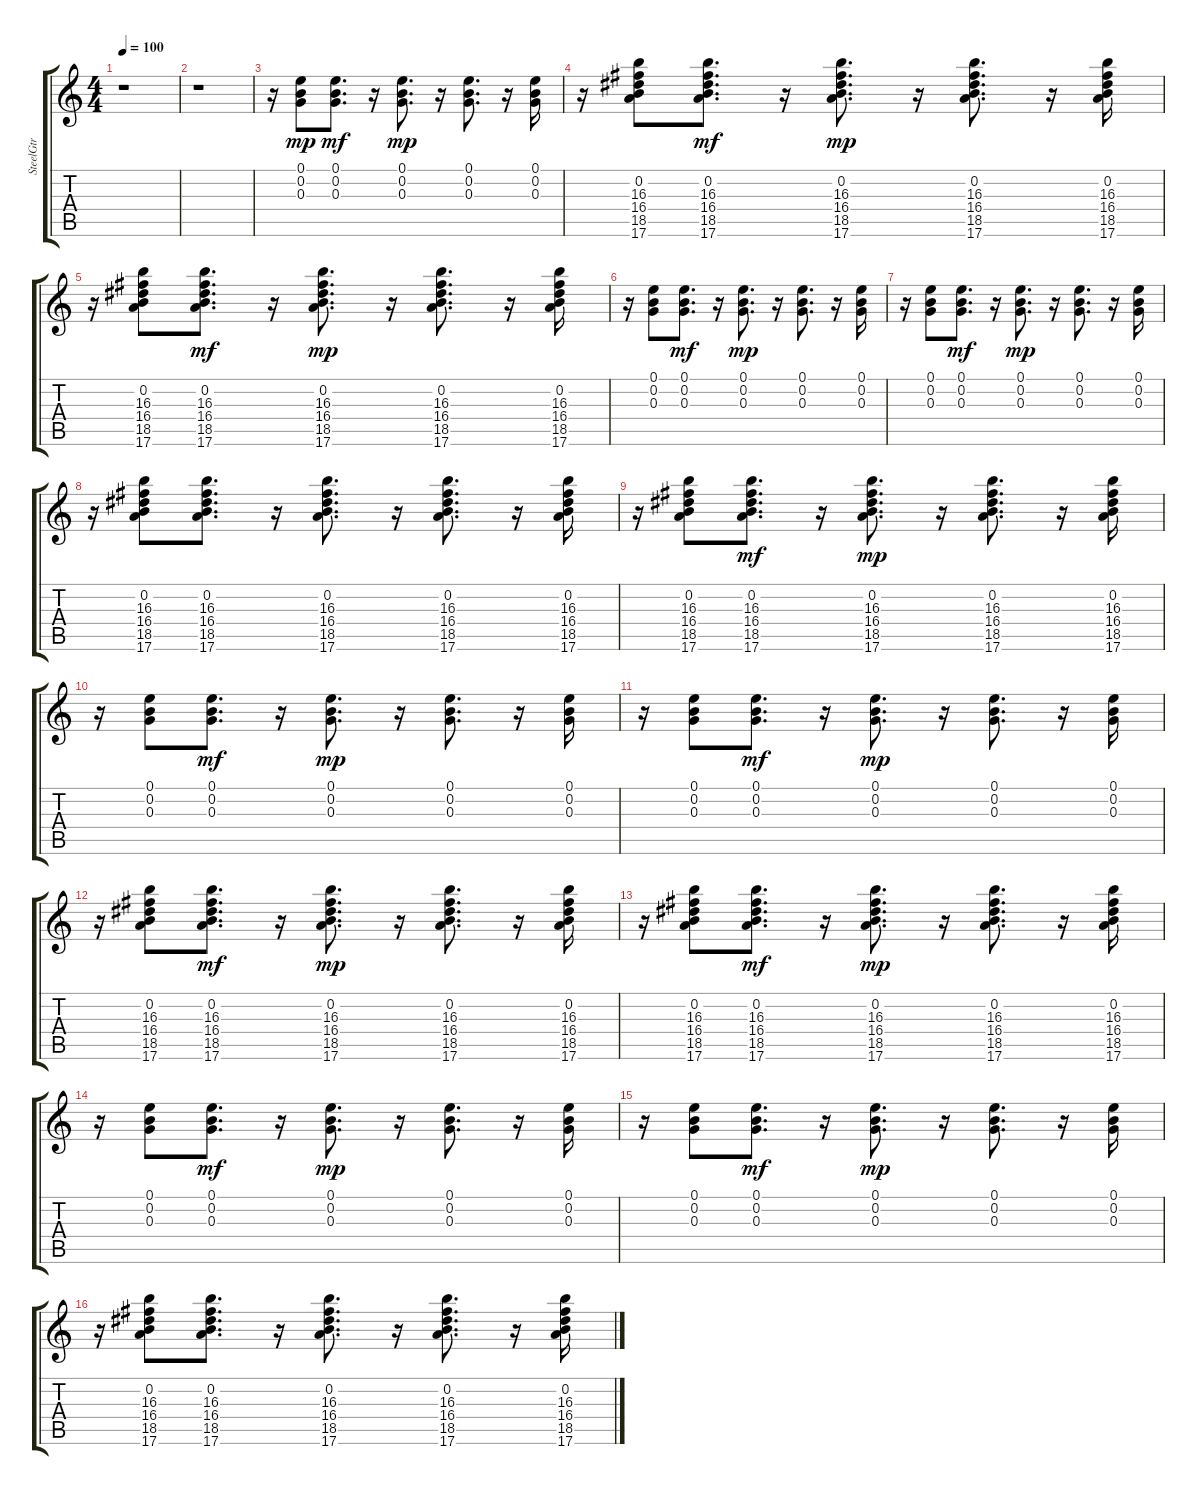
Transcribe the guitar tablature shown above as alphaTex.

\track ("SteelGtr" "SteelGtr") {instrument acousticguitarsteel}
\staff {score tabs}
\tuning (E4 B3 G3 D3 A2 E2) {hide}
\ts (4 4)
\tempo 100
\clef g2
\ks c
r.1{dy f} |
r.1 |
r.16 (0.1 0.2 0.3).8{dy mp} (0.1 0.2 0.3).8{d dy mf} r.16 (0.1 0.2 0.3).8{d dy mp} r.16 (0.1 0.2 0.3).8{d} r.16 (0.1 0.2 0.3).16 |
r.16 (0.2 16.3 16.4 18.5 17.6).8 (0.2 16.3 16.4 18.5 17.6).8{d dy mf} r.16 (0.2 16.3 16.4 18.5 17.6).8{d dy mp} r.16 (0.2 16.3 16.4 18.5 17.6).8{d} r.16 (0.2 16.3 16.4 18.5 17.6).16 |
r.16 (0.2 16.3 16.4 18.5 17.6).8 (0.2 16.3 16.4 18.5 17.6).8{d dy mf} r.16 (0.2 16.3 16.4 18.5 17.6).8{d dy mp} r.16 (0.2 16.3 16.4 18.5 17.6).8{d} r.16 (0.2 16.3 16.4 18.5 17.6).16 |
r.16 (0.1 0.2 0.3).8 (0.1 0.2 0.3).8{d dy mf} r.16 (0.1 0.2 0.3).8{d dy mp} r.16 (0.1 0.2 0.3).8{d} r.16 (0.1 0.2 0.3).16 |
r.16 (0.1 0.2 0.3).8 (0.1 0.2 0.3).8{d dy mf} r.16 (0.1 0.2 0.3).8{d dy mp} r.16 (0.1 0.2 0.3).8{d} r.16 (0.1 0.2 0.3).16 |
r.16 (0.2 16.3 16.4 18.5 17.6).8 (0.2 16.3 16.4 18.5 17.6).8{d} r.16 (0.2 16.3 16.4 18.5 17.6).8{d} r.16 (0.2 16.3 16.4 18.5 17.6).8{d} r.16 (0.2 16.3 16.4 18.5 17.6).16 |
r.16 (0.2 16.3 16.4 18.5 17.6).8 (0.2 16.3 16.4 18.5 17.6).8{d dy mf} r.16 (0.2 16.3 16.4 18.5 17.6).8{d dy mp} r.16 (0.2 16.3 16.4 18.5 17.6).8{d} r.16 (0.2 16.3 16.4 18.5 17.6).16 |
r.16 (0.1 0.2 0.3).8 (0.1 0.2 0.3).8{d dy mf} r.16 (0.1 0.2 0.3).8{d dy mp} r.16 (0.1 0.2 0.3).8{d} r.16 (0.1 0.2 0.3).16 |
r.16 (0.1 0.2 0.3).8 (0.1 0.2 0.3).8{d dy mf} r.16 (0.1 0.2 0.3).8{d dy mp} r.16 (0.1 0.2 0.3).8{d} r.16 (0.1 0.2 0.3).16 |
r.16 (0.2 16.3 16.4 18.5 17.6).8 (0.2 16.3 16.4 18.5 17.6).8{d dy mf} r.16 (0.2 16.3 16.4 18.5 17.6).8{d dy mp} r.16 (0.2 16.3 16.4 18.5 17.6).8{d} r.16 (0.2 16.3 16.4 18.5 17.6).16 |
r.16 (0.2 16.3 16.4 18.5 17.6).8 (0.2 16.3 16.4 18.5 17.6).8{d dy mf} r.16 (0.2 16.3 16.4 18.5 17.6).8{d dy mp} r.16 (0.2 16.3 16.4 18.5 17.6).8{d} r.16 (0.2 16.3 16.4 18.5 17.6).16 |
r.16 (0.1 0.2 0.3).8 (0.1 0.2 0.3).8{d dy mf} r.16 (0.1 0.2 0.3).8{d dy mp} r.16 (0.1 0.2 0.3).8{d} r.16 (0.1 0.2 0.3).16 |
r.16 (0.1 0.2 0.3).8 (0.1 0.2 0.3).8{d dy mf} r.16 (0.1 0.2 0.3).8{d dy mp} r.16 (0.1 0.2 0.3).8{d} r.16 (0.1 0.2 0.3).16 |
r.16 (0.2 16.3 16.4 18.5 17.6).8 (0.2 16.3 16.4 18.5 17.6).8{d} r.16 (0.2 16.3 16.4 18.5 17.6).8{d} r.16 (0.2 16.3 16.4 18.5 17.6).8{d} r.16 (0.2 16.3 16.4 18.5 17.6).16
